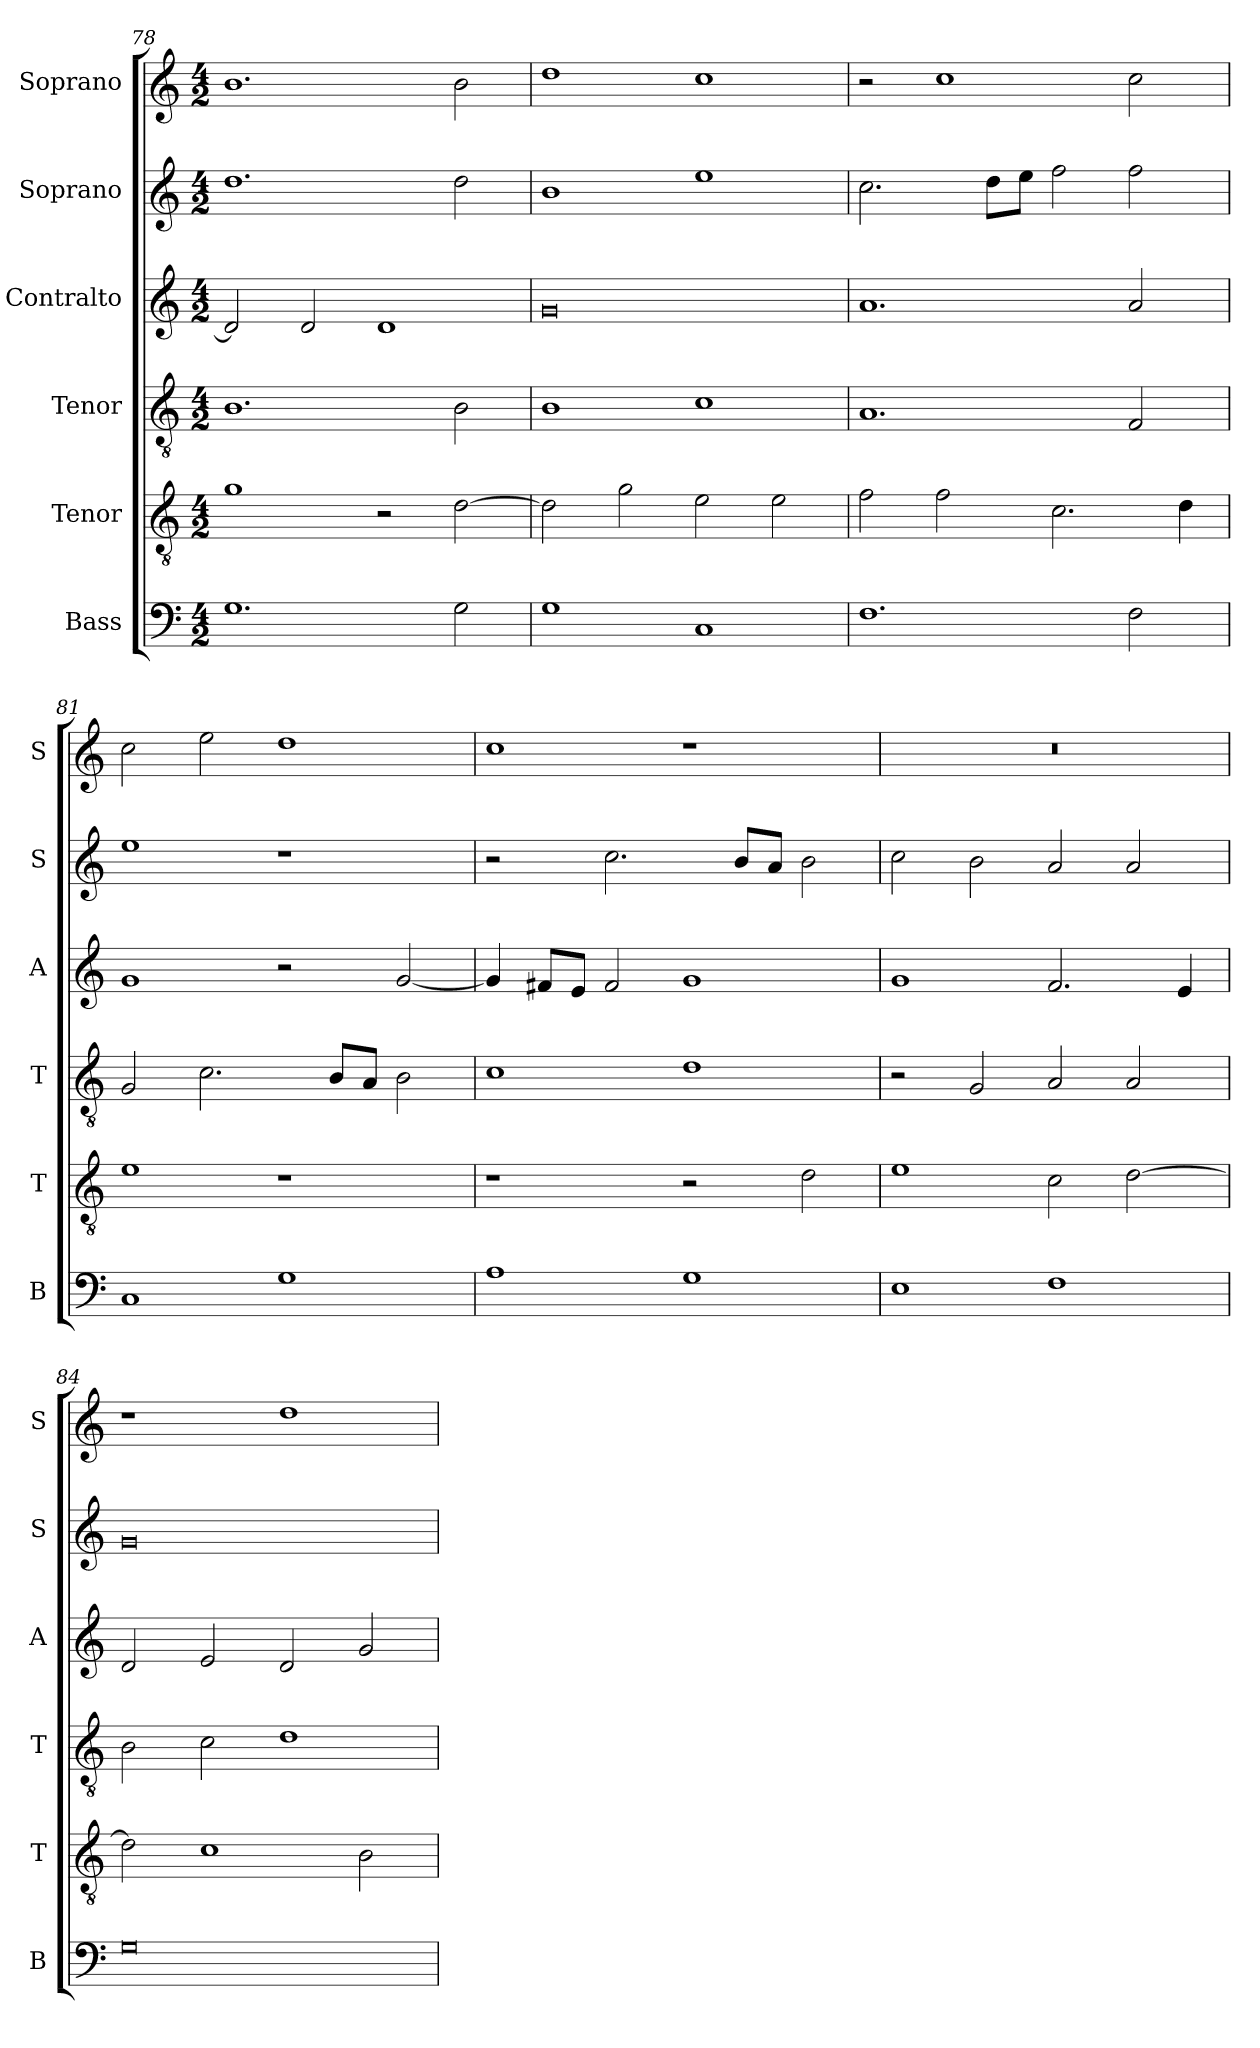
**kern	**kern	**kern	**kern	**kern	**kern
*part6	*part5	*part4	*part3	*part2	*part1
*staff6	*staff5	*staff4	*staff3	*staff2	*staff1
*I"Bass	*I"Tenor	*I"Tenor	*I"Contralto	*I"Soprano	*I"Soprano
*I'B	*I'T	*I'T	*I'A	*I'S	*I'S
*clefF4	*clefGv2	*clefGv2	*clefG2	*clefG2	*clefG2
*k[]	*k[]	*k[]	*k[]	*k[]	*k[]
*C:ion	*C:ion	*C:ion	*C:ion	*C:ion	*C:ion
*M4/2	*M4/2	*M4/2	*M4/2	*M4/2	*M4/2
=78	=78	=78	=78	=78	=78
1.G	1g	1.B	2d]	1.dd	1.b
.	.	.	2d	.	.
.	2r	.	1d	.	.
2G	[2d	2B	.	2dd	2b
=79	=79	=79	=79	=79	=79
1G	2d]	1B	0g	1b	1dd
.	2g	.	.	.	.
1C	2e	1c	.	1ee	1cc
.	2e	.	.	.	.
=80	=80	=80	=80	=80	=80
1.F	2f	1.A	1.a	2.cc	2r
.	2f	.	.	.	1cc
.	.	.	.	8dd\L	.
.	.	.	.	8ee\J	.
.	2.c	.	.	2ff	.
2F	.	2F	2a	2ff	2cc
.	4d	.	.	.	.
=81	=81	=81	=81	=81	=81
1C	1e	2G	1g	1ee	2cc
.	.	2.c	.	.	2ee
1G	1r	.	2r	1r	1dd
.	.	8B/L	.	.	.
.	.	8A/J	.	.	.
.	.	2B	[2g	.	.
=82	=82	=82	=82	=82	=82
1A	1r	1c	4g]	2r	1cc
.	.	.	8f#X/L	.	.
.	.	.	8e/J	.	.
.	.	.	2f#	2.cc	.
1G	2r	1d	1g	.	1r
.	.	.	.	8b/L	.
.	.	.	.	8a/J	.
.	2d	.	.	2b	.
=83	=83	=83	=83	=83	=83
1E	1e	2r	1g	2cc	0r
.	.	2G	.	2b	.
1F	2c	2A	2.f	2a	.
.	[2d	2A	.	2a	.
.	.	.	4e	.	.
=84	=84	=84	=84	=84	=84
0G	2d]	2B	2d	0g	1r
.	1c	2c	2e	.	.
.	.	1d	2d	.	1dd
.	2B	.	2g	.	.
=	=	=	=	=	=
*-	*-	*-	*-	*-	*-
